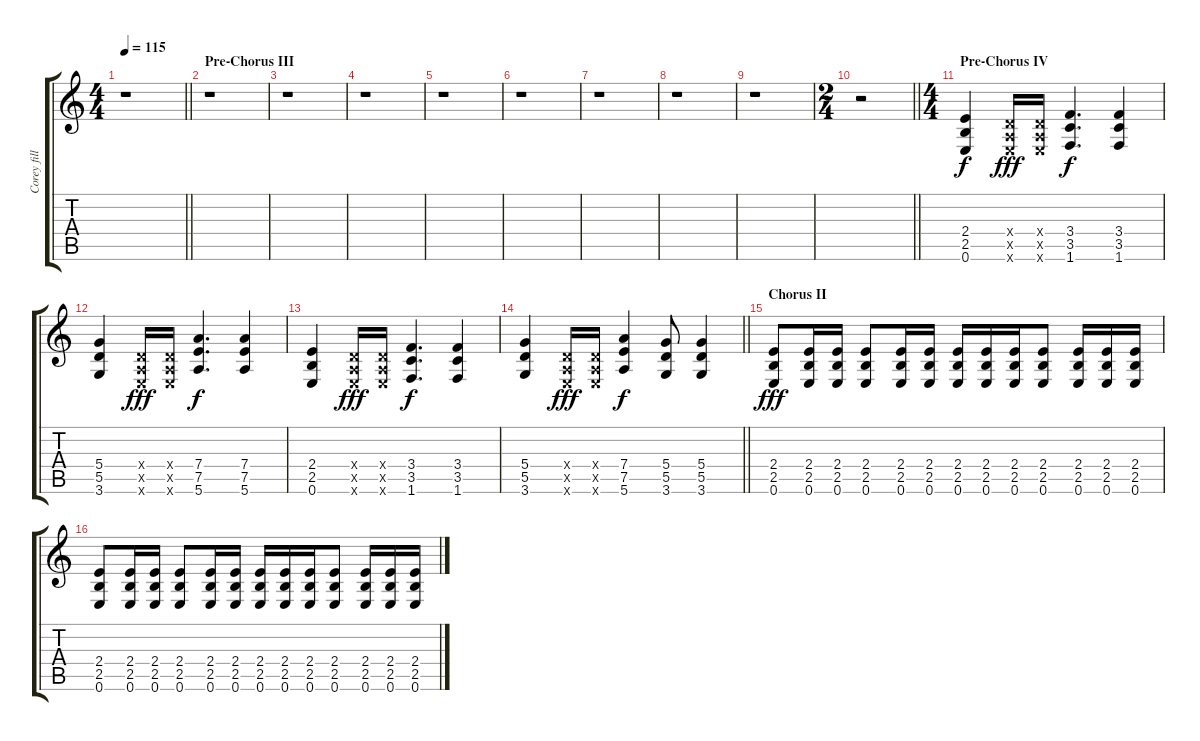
\track ("Corey fill-in" "Corey fill") {instrument distortionguitar}
\staff {score tabs}
\tuning (E4 B3 G3 D3 A2 E2) {hide}
\ts (4 4)
\tempo 115
\clef g2
\barLineRight lightlight
\ks c
r.1{dy fff} |
\section ("" "Pre-Chorus III")
r.1 |
r.1 |
r.1 |
r.1 |
r.1 |
r.1 |
r.1 |
r.1 |
\ts (2 4)
\barLineRight lightlight
r.2 |
\ts (4 4)
\section ("" "Pre-Chorus IV")
(2.4 2.5 0.6).4{dy f} (0.4{x} 0.5{x} 0.6{x}).16{dy fff} (0.4{x} 0.5{x} 0.6{x}).16 (3.4 3.5 1.6).4{d dy f} (3.4 3.5 1.6).4 |
(5.4 5.5 3.6).4 (0.4{x} 0.5{x} 0.6{x}).16{dy fff} (0.4{x} 0.5{x} 0.6{x}).16 (7.4 7.5 5.6).4{d dy f} (7.4 7.5 5.6).4 |
(2.4 2.5 0.6).4 (0.4{x} 0.5{x} 0.6{x}).16{dy fff} (0.4{x} 0.5{x} 0.6{x}).16 (3.4 3.5 1.6).4{d dy f} (3.4 3.5 1.6).4 |
\barLineRight lightlight
(5.4 5.5 3.6).4 (0.4{x} 0.5{x} 0.6{x}).16{dy fff} (0.4{x} 0.5{x} 0.6{x}).16 (7.4 7.5 5.6).4{dy f} (5.4 5.5 3.6).8 (5.4 5.5 3.6).4 |
\section ("" "Chorus II")
(2.4 2.5 0.6).8{dy fff} (2.4 2.5 0.6).16 (2.4 2.5 0.6).16 (2.4 2.5 0.6).8 (2.4 2.5 0.6).16 (2.4 2.5 0.6).16 (2.4 2.5 0.6).16 (2.4 2.5 0.6).16 (2.4 2.5 0.6).16 (2.4 2.5 0.6).8 (2.4 2.5 0.6).16 (2.4 2.5 0.6).16 (2.4 2.5 0.6).16 |
(2.4 2.5 0.6).8 (2.4 2.5 0.6).16 (2.4 2.5 0.6).16 (2.4 2.5 0.6).8 (2.4 2.5 0.6).16 (2.4 2.5 0.6).16 (2.4 2.5 0.6).16 (2.4 2.5 0.6).16 (2.4 2.5 0.6).16 (2.4 2.5 0.6).8 (2.4 2.5 0.6).16 (2.4 2.5 0.6).16 (2.4 2.5 0.6).16
